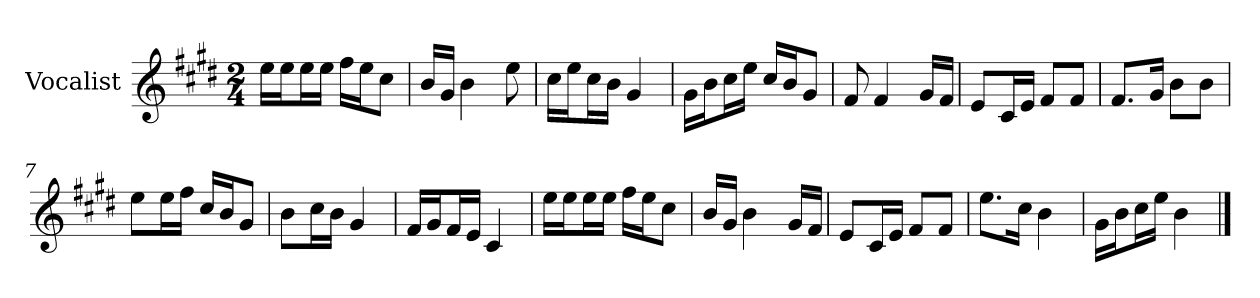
**kern
*part1
*staff1
*I"Vocalist
*k[f#c#g#d#]
*E:
*M2/4
=
16eeLL
16eeJ
16eeL
16eeJJ
16ff#LL
16eeJ
8cc#J
=1
16bLL
16g#JJ
4b
8ee
=2
16cc#LL
16eeJ
16cc#L
16bJJ
4g#
=3
16g#LL
16bJ
16cc#L
16eeJJ
16cc#LL
16bJ
8g#J
=4
8f#
4f#
16g#LL
16f#JJ
=5
8eL
16c#L
16eJJ
8f#L
8f#J
=6
8.f#L
16g#Jk
8bL
8bJ
=7
8eeL
16eeL
16ff#JJ
16cc#LL
16bJ
8g#J
=8
8bL
16cc#L
16bJJ
4g#
=9
16f#LL
16g#J
16f#L
16eJJ
4c#
=10
16eeLL
16eeJ
16eeL
16eeJJ
16ff#LL
16eeJ
8cc#J
=11
16bLL
16g#JJ
4b
16g#LL
16f#JJ
=12
8eL
16c#L
16eJJ
8f#L
8f#J
=13
8.eeL
16cc#Jk
4b
=14
16g#LL
16bJ
16cc#L
16eeJJ
4b
==
*-
